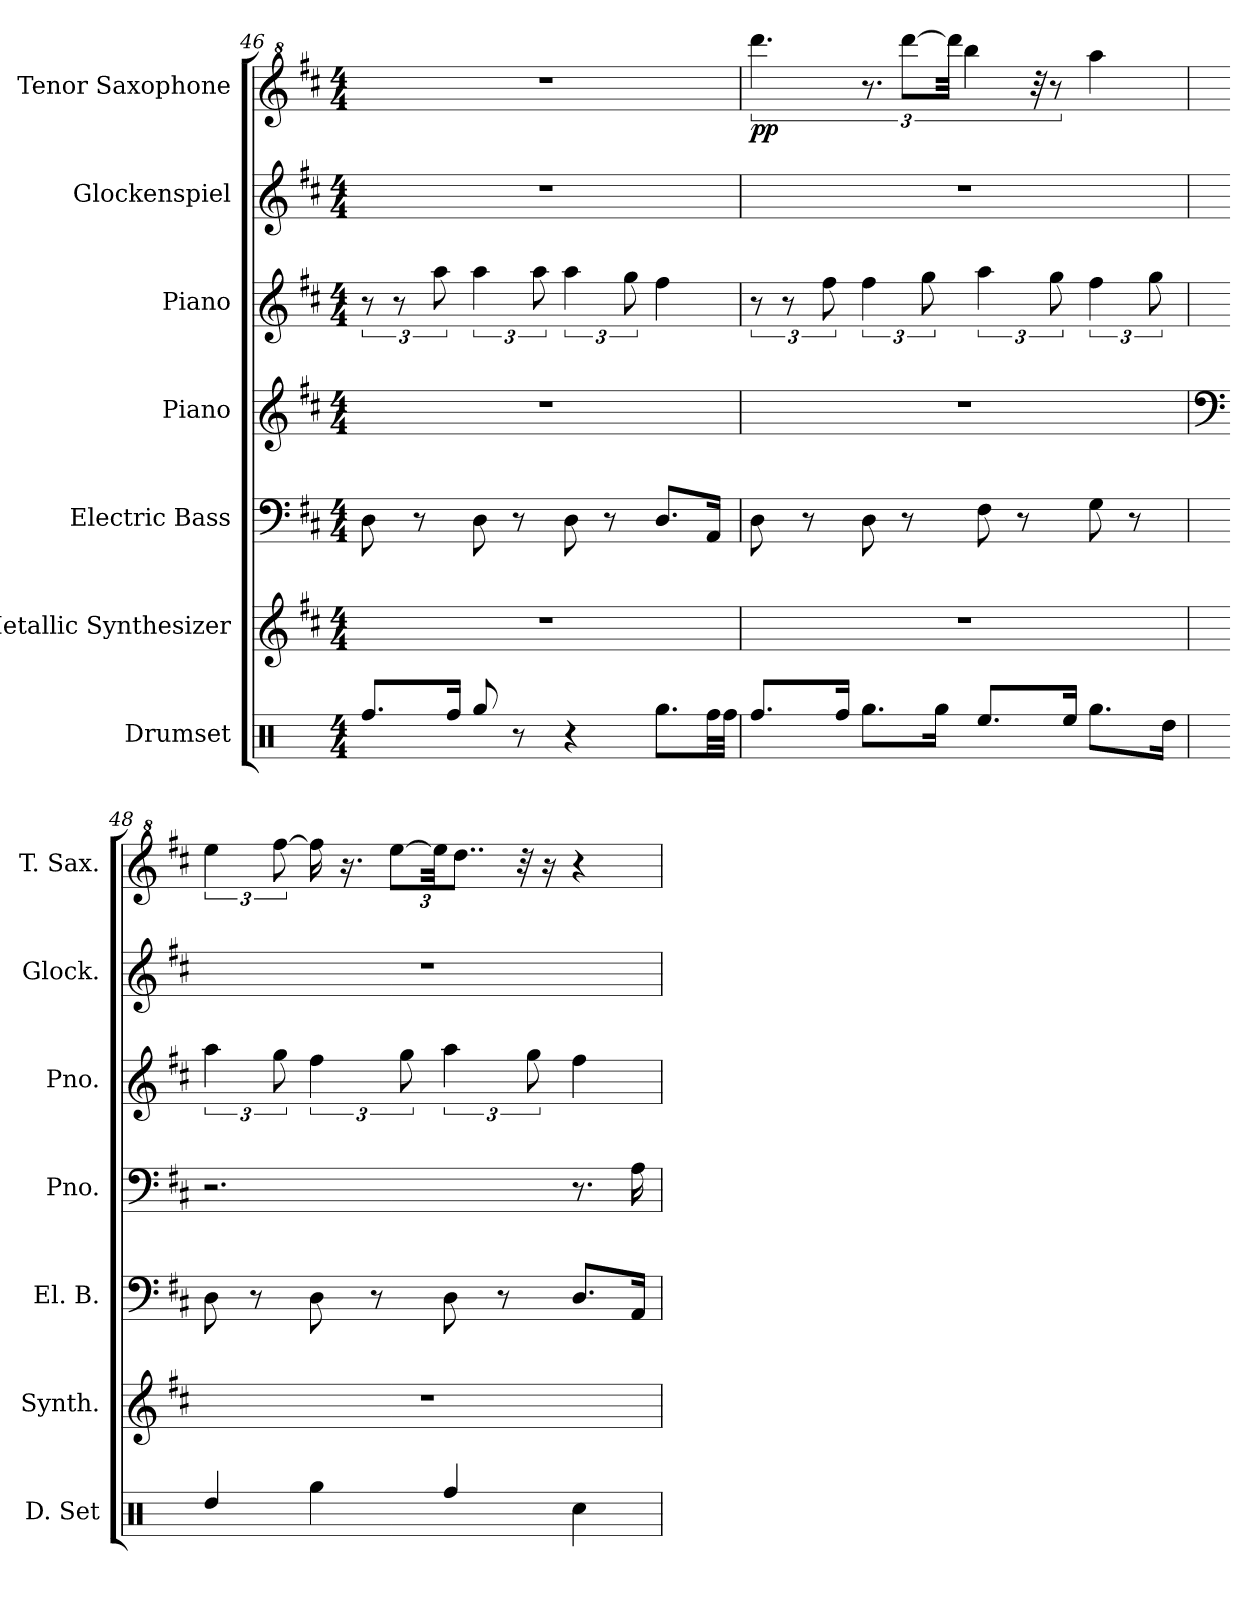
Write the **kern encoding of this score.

**kern	**kern	**kern	**kern	**kern	**kern	**kern	**dynam
*part7	*part6	*part5	*part4	*part3	*part2	*part1	*part1
*staff7	*staff6	*staff5	*staff4	*staff3	*staff2	*staff1	*staff1
*I"Drumset	*I"Metallic Synthesizer	*I"Electric Bass	*I"Piano	*I"Piano	*I"Glockenspiel	*I"Tenor Saxophone	*
*I'D. Set	*I'Synth.	*I'El. B.	*I'Pno.	*I'Pno.	*I'Glock.	*I'T. Sax.	*
!!LO:PB:g=z
*clefX	*clefG2	*clefF4	*clefG2	*clefG2	*clefG2	*clefG^2	*
*	*	*ITrd7c12	*	*	*ITrd-14c-24	*ITrd8c14	*
*k[]	*k[f#c#]	*k[f#c#]	*k[f#c#]	*k[f#c#]	*k[f#c#]	*k[f#c#]	*
*M4/4	*M4/4	*M4/4	*M4/4	*M4/4	*M4/4	*M4/4	*
=46	=46	=46	=46	=46	=46	=46	=46
8.Rff/L	1r	8DD\	1r	12r	1r	1r	.
.	.	.	.	12r	.	.	.
.	.	8r	.	.	.	.	.
.	.	.	.	12aa\	.	.	.
16Rff/Jk	.	.	.	.	.	.	.
8Rgg/	.	8DD\	.	6aa\	.	.	.
8r	.	8r	.	.	.	.	.
.	.	.	.	12aa\	.	.	.
4r	.	8DD\	.	6aa\	.	.	.
.	.	8r	.	.	.	.	.
.	.	.	.	12gg\	.	.	.
8.Rgg\L	.	8.DD/L	.	4ff#\	.	.	.
32Rff\LL	.	16AAA/Jk	.	.	.	.	.
32Rff\JJJ	.	.	.	.	.	.	.
=47	=47	=47	=47	=47	=47	=47	=47
!	!	!	!	!	!	!	!LO:DY:b
8.Rff/L	1r	8DD\	1r	12r	1r	6.ddd\	pp
.	.	.	.	12r	.	.	.
.	.	8r	.	.	.	.	.
.	.	.	.	12ff#\	.	.	.
16Rff/Jk	.	.	.	.	.	.	.
8.Rgg\L	.	8DD\	.	6ff#\	.	12.r	.
.	.	8r	.	.	.	[12ddd\L	.
.	.	.	.	12gg\	.	.	.
16Rgg\Jk	.	.	.	.	.	.	.
.	.	.	.	.	.	48ddd\Jkk]	.
.	.	.	.	.	.	6bb\	.
8.Ree/L	.	8FF#\	.	6aa\	.	.	.
.	.	8r	.	.	.	.	.
.	.	.	.	.	.	48r	.
.	.	.	.	12gg\	.	12r	.
16Ree/Jk	.	.	.	.	.	.	.
8.Rgg\L	.	8GG\	.	6ff#\	.	4aa\	.
.	.	8r	.	.	.	.	.
.	.	.	.	12gg\	.	.	.
16Rdd\Jk	.	.	.	.	.	.	.
!!LO:PB:g=z
=48	=48	=48	=48	=48	=48	=48	=48
*	*	*	*clefF4	*	*	*	*
4Rdd/	1r	8DD\	2.r	6aa\	1r	6ee\	.
.	.	8r	.	.	.	.	.
.	.	.	.	12gg\	.	[12ff#\	.
4Rgg\	.	8DD\	.	6ff#\	.	16ff#\]	.
.	.	.	.	.	.	16.r	.
.	.	8r	.	.	.	.	.
*	*	*	*	*	*	*Xbrackettup	*
.	.	.	.	.	.	[12ee\L	.
.	.	.	.	12gg\	.	.	.
.	.	.	.	.	.	48ee\KK]	.
4Rff/	.	8DD\	.	6aa\	.	.	.
.	.	.	.	.	.	12..dd\J	.
.	.	8r	.	.	.	.	.
.	.	.	.	.	.	32r	.
.	.	.	.	12gg\	.	.	.
.	.	.	.	.	.	16r	.
4Rcc\	.	8.DD/L	8.r	4ff#\	.	4r	.
.	.	16AAA/Jk	16A\	.	.	.	.
=	=	=	=	=	=	=	=
*-	*-	*-	*-	*-	*-	*-	*-
